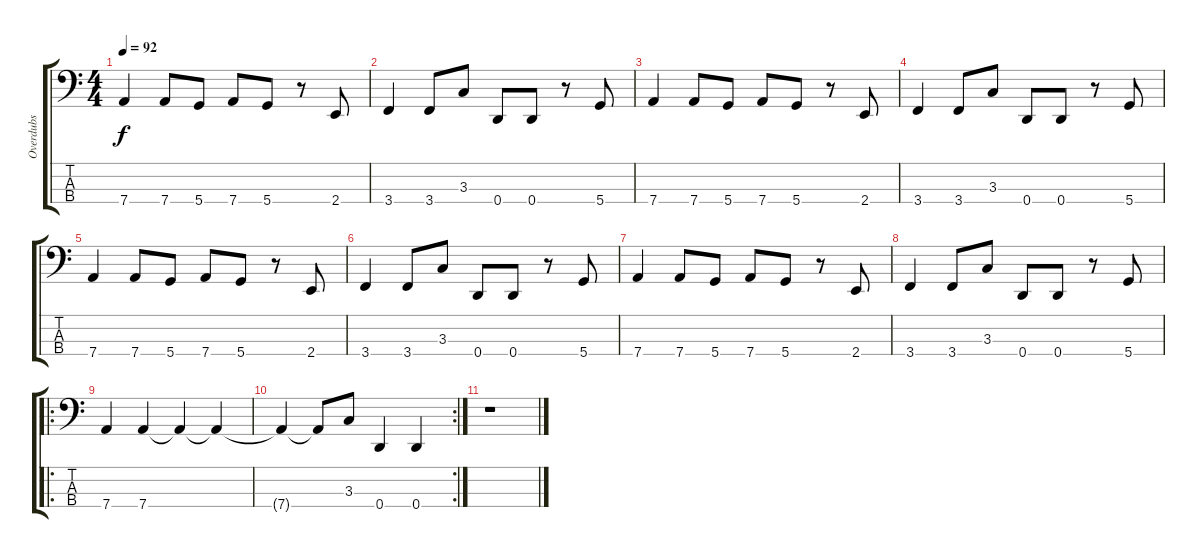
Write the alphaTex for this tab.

\track ("Overdubs" "Overdubs") {instrument distortionguitar}
\staff {score tabs}
\tuning (G2 D2 A1 D1) {hide}
\ts (4 4)
\tempo 92
\clef f4
\ks c
7.4.4{dy f} 7.4.8 5.4.8 7.4.8 5.4.8 r.8 2.4.8 |
3.4.4 3.4.8 3.3.8 0.4.8 0.4.8 r.8 5.4.8 |
7.4.4 7.4.8 5.4.8 7.4.8 5.4.8 r.8 2.4.8 |
3.4.4 3.4.8 3.3.8 0.4.8 0.4.8 r.8 5.4.8 |
7.4.4 7.4.8 5.4.8 7.4.8 5.4.8 r.8 2.4.8 |
3.4.4 3.4.8 3.3.8 0.4.8 0.4.8 r.8 5.4.8 |
7.4.4 7.4.8 5.4.8 7.4.8 5.4.8 r.8 2.4.8 |
3.4.4 3.4.8 3.3.8 0.4.8 0.4.8 r.8 5.4.8 |
\ro
7.4.4 7.4.4 7.4{t}.4 7.4{t}.4 |
\rc 2
7.4{t}.4 7.4{t}.8 3.3.8 0.4.4 0.4.4 |
r.1
